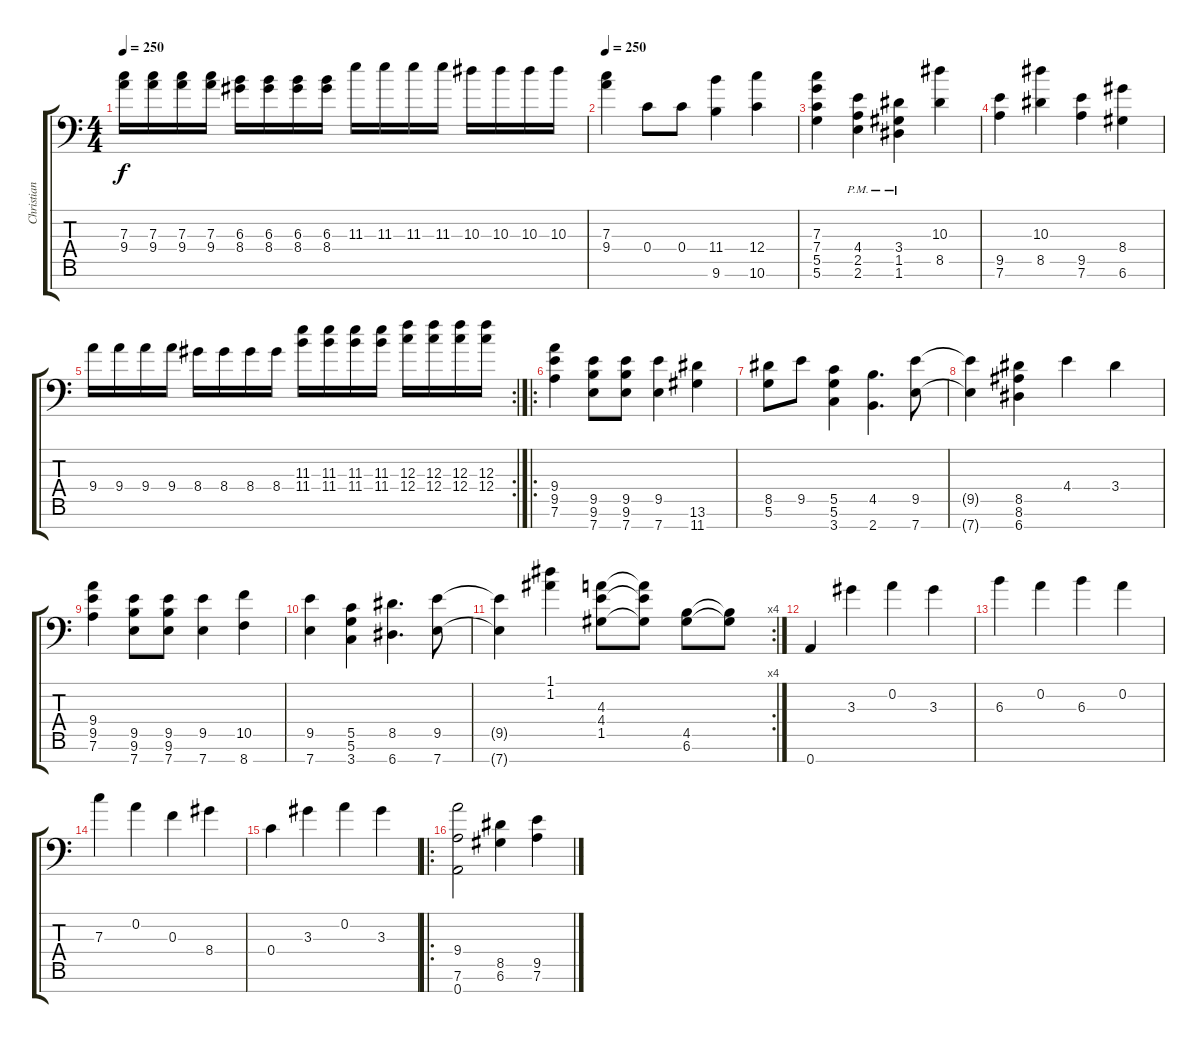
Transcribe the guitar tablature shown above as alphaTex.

\track ("Christian Muenzner" "Christian ") {instrument distortionguitar}
\staff {score tabs}
\tuning (D4 A3 F3 C3 G2 D2 A1) {hide}
\ts (4 4)
\tempo 250
\clef f4
\ks c
(7.3 9.4).16{dy f} (7.3 9.4).16 (7.3 9.4).16 (7.3 9.4).16 (6.3 8.4).16 (6.3 8.4).16 (6.3 8.4).16 (6.3 8.4).16 11.3.16 11.3.16 11.3.16 11.3.16 10.3.16 10.3.16 10.3.16 10.3.16 |
\tempo 250
(7.3 9.4).4 0.4.8 0.4.8 (11.4 9.6).4 (12.4 10.6).4 |
(7.3 7.4 5.5 5.6).4 (4.4 2.5 2.6{pm}).4 (3.4 1.5 1.6{pm}).4 (10.3 8.5).4 |
(9.5 7.6).4 (10.3 8.5).4 (9.5 7.6).4 (8.4 6.6).4 |
\rc 2
9.4.16 9.4.16 9.4.16 9.4.16 8.4.16 8.4.16 8.4.16 8.4.16 (11.3 11.4).16 (11.3 11.4).16 (11.3 11.4).16 (11.3 11.4).16 (12.3 12.4).16 (12.3 12.4).16 (12.3 12.4).16 (12.3 12.4).16 |
\ro
(9.4 9.5 7.6).4 (9.5 9.6 7.7).8 (9.5 9.6 7.7).8 (9.5 7.7).4 (13.6 11.7).4 |
(8.5 5.6).8 9.5.8 (5.5 5.6 3.7).4 (4.5 2.7).4{d} (9.5 7.7).8 |
(9.5{t} 7.7{t}).4 (8.5 8.6 6.7).4 4.4.4 3.4.4 |
(9.4 9.5 7.6).4 (9.5 9.6 7.7).8 (9.5 9.6 7.7).8 (9.5 7.7).4 (10.5 8.7).4 |
(9.5 7.7).4 (5.5 5.6 3.7).4 (8.5 6.7).4{d} (9.5 7.7).8 |
\rc 4
(9.5{t} 7.7{t}).4 (1.1 1.2).4 (4.3 4.4 1.5).8 (4.3{t} 4.4{t} 1.5{t}).8 (4.5 6.6).8 (4.5{t} 6.6{t}).8 |
0.7.4 3.3.4 0.2.4 3.3.4 |
6.3.4 0.2.4 6.3.4 0.2.4 |
7.3.4 0.2.4 0.3.4 8.4.4 |
0.4.4 3.3.4 0.2.4 3.3.4 |
\ro
(9.4 7.6 0.7).2 (8.5 6.6).4 (9.5 7.6).4
